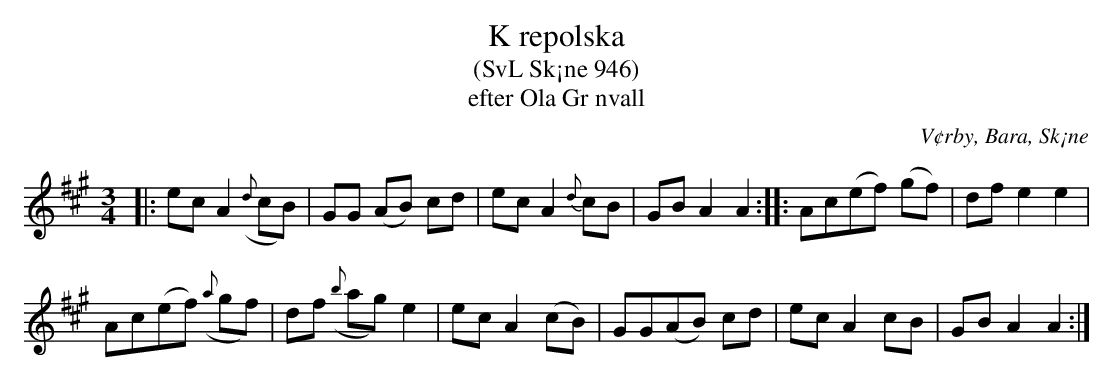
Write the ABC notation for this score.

X:1
T:K repolska
T:(SvL Sk¡ne 946)
T:efter Ola Gr nvall
O:V¢rby, Bara, Sk¡ne
M:3/4
L:1/8
K:A
|: ec A2 ({d}cB) | GG (AB) cd | ec A2 {d}cB | GB A2 A2 :: Ac(ef) (gf) | df e2 e2 |
Ac(ef) ({a}gf) | df ({b}ag) e2 | ec A2 (cB) | GG(AB) cd | ec A2 cB | GB A2 A2 :|
